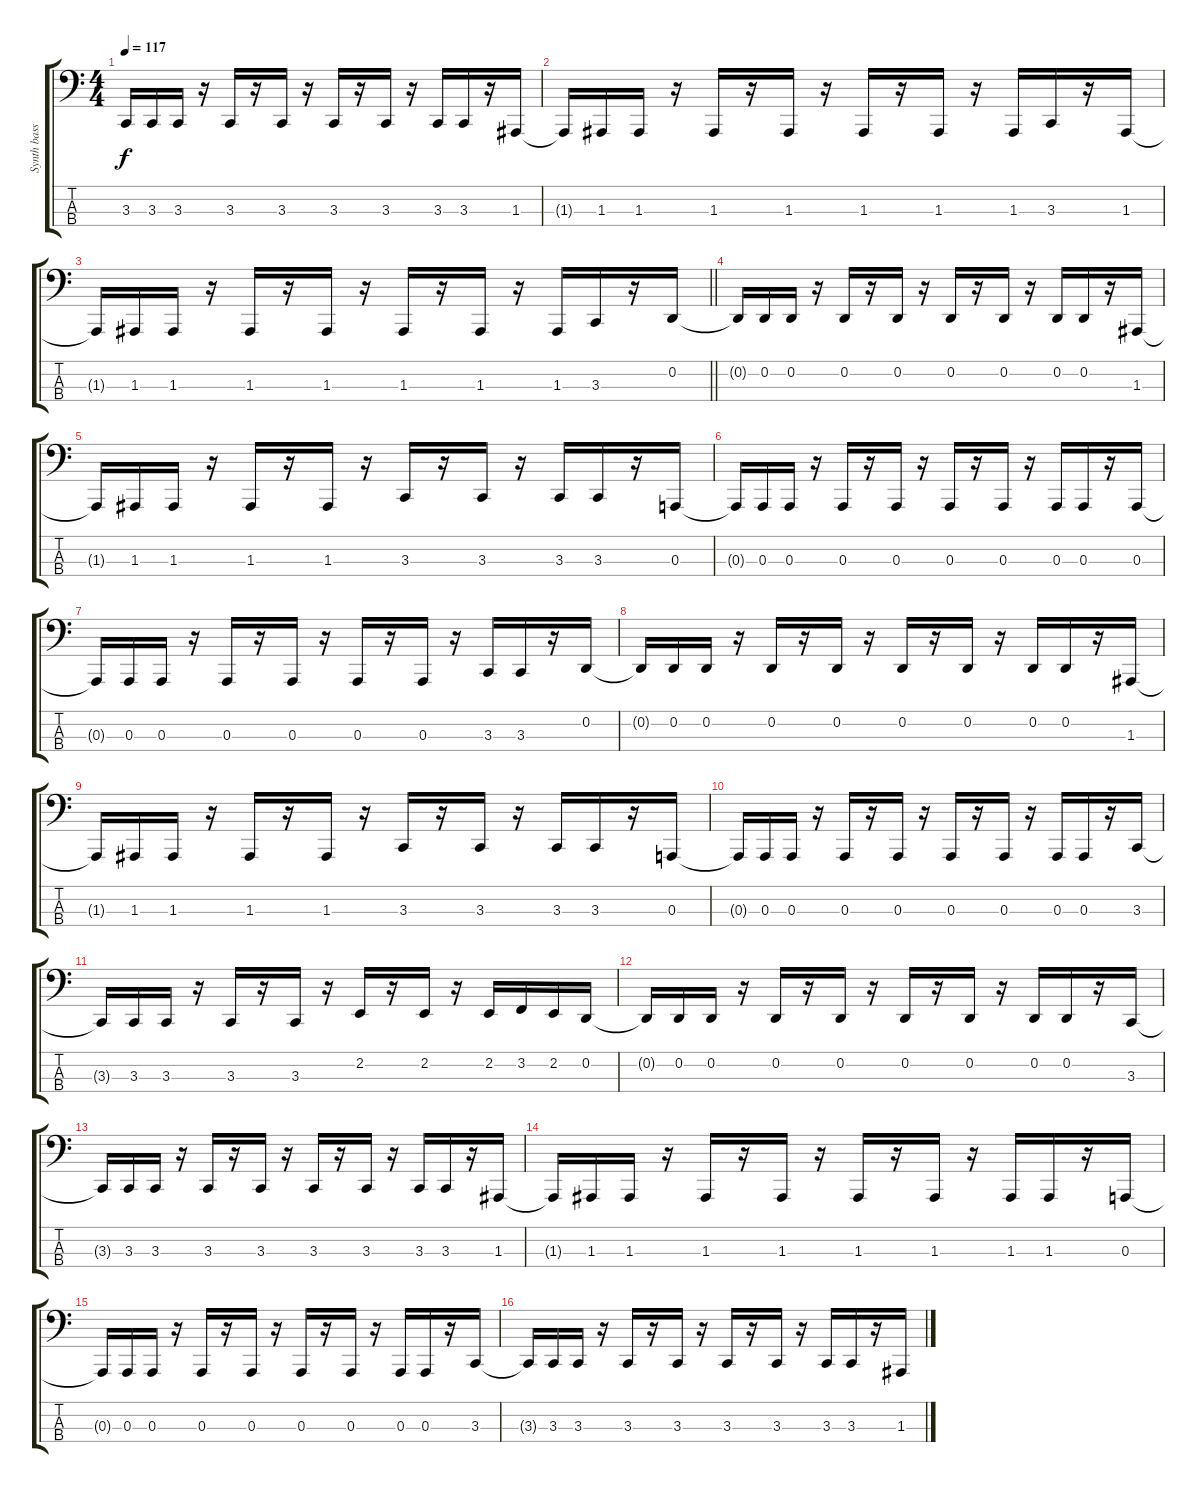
\track ("Synth bass" "Synth bass") {instrument lead8bassandlead}
\staff {score tabs}
\tuning (G2 D2 A1 E1) {hide}
\ts (4 4)
\tempo 117
\clef f4
\ks c
3.3{t}.16{dy f} 3.3.16 3.3.16 r.16 3.3.16 r.16 3.3.16 r.16 3.3.16 r.16 3.3.16 r.16 3.3.16 3.3.16 r.16 1.3.16 |
1.3{t}.16 1.3.16 1.3.16 r.16 1.3.16 r.16 1.3.16 r.16 1.3.16 r.16 1.3.16 r.16 1.3.16 3.3.16 r.16 1.3.16 |
\barLineRight lightlight
1.3{t}.16 1.3.16 1.3.16 r.16 1.3.16 r.16 1.3.16 r.16 1.3.16 r.16 1.3.16 r.16 1.3.16 3.3.16 r.16 0.2.16 |
0.2{t}.16 0.2.16 0.2.16 r.16 0.2.16 r.16 0.2.16 r.16 0.2.16 r.16 0.2.16 r.16 0.2.16 0.2.16 r.16 1.3.16 |
1.3{t}.16 1.3.16 1.3.16 r.16 1.3.16 r.16 1.3.16 r.16 3.3.16 r.16 3.3.16 r.16 3.3.16 3.3.16 r.16 0.3.16 |
0.3{t}.16 0.3.16 0.3.16 r.16 0.3.16 r.16 0.3.16 r.16 0.3.16 r.16 0.3.16 r.16 0.3.16 0.3.16 r.16 0.3.16 |
0.3{t}.16 0.3.16 0.3.16 r.16 0.3.16 r.16 0.3.16 r.16 0.3.16 r.16 0.3.16 r.16 3.3.16 3.3.16 r.16 0.2.16 |
0.2{t}.16 0.2.16 0.2.16 r.16 0.2.16 r.16 0.2.16 r.16 0.2.16 r.16 0.2.16 r.16 0.2.16 0.2.16 r.16 1.3.16 |
1.3{t}.16 1.3.16 1.3.16 r.16 1.3.16 r.16 1.3.16 r.16 3.3.16 r.16 3.3.16 r.16 3.3.16 3.3.16 r.16 0.3.16 |
0.3{t}.16 0.3.16 0.3.16 r.16 0.3.16 r.16 0.3.16 r.16 0.3.16 r.16 0.3.16 r.16 0.3.16 0.3.16 r.16 3.3.16 |
3.3{t}.16 3.3.16 3.3.16 r.16 3.3.16 r.16 3.3.16 r.16 2.2.16 r.16 2.2.16 r.16 2.2.16 3.2.16 2.2.16 0.2.16 |
0.2{t}.16 0.2.16 0.2.16 r.16 0.2.16 r.16 0.2.16 r.16 0.2.16 r.16 0.2.16 r.16 0.2.16 0.2.16 r.16 3.3.16 |
3.3{t}.16 3.3.16 3.3.16 r.16 3.3.16 r.16 3.3.16 r.16 3.3.16 r.16 3.3.16 r.16 3.3.16 3.3.16 r.16 1.3.16 |
1.3{t}.16 1.3.16 1.3.16 r.16 1.3.16 r.16 1.3.16 r.16 1.3.16 r.16 1.3.16 r.16 1.3.16 1.3.16 r.16 0.3.16 |
0.3{t}.16 0.3.16 0.3.16 r.16 0.3.16 r.16 0.3.16 r.16 0.3.16 r.16 0.3.16 r.16 0.3.16 0.3.16 r.16 3.3.16 |
3.3{t}.16 3.3.16 3.3.16 r.16 3.3.16 r.16 3.3.16 r.16 3.3.16 r.16 3.3.16 r.16 3.3.16 3.3.16 r.16 1.3.16
